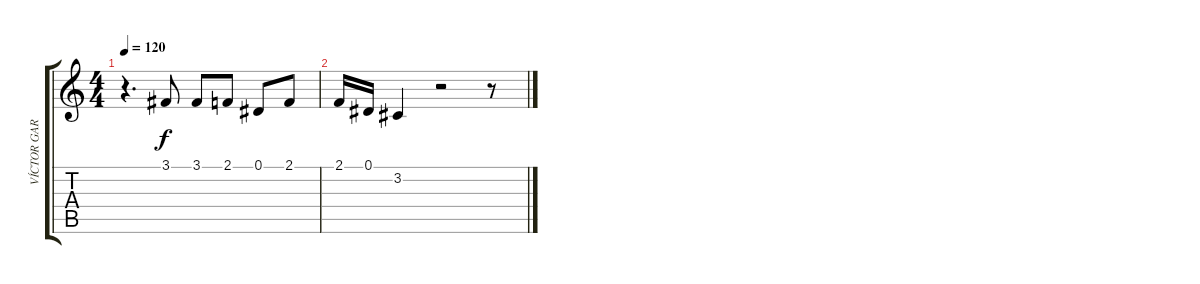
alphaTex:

\track ("VÍCTOR GARCÍA" "VÍCTOR GAR") {instrument clarinet}
\staff {score tabs}
\tuning (Eb4 Bb3 Gb3 Db3 Ab2 Eb2) {hide}
\ts (4 4)
\tempo 120
\clef g2
\ks c
r.4{d dy f} 3.1.8 3.1.8 2.1.8 0.1.8 2.1.8 |
2.1.16 0.1.16 3.2.4 r.2 r.8
